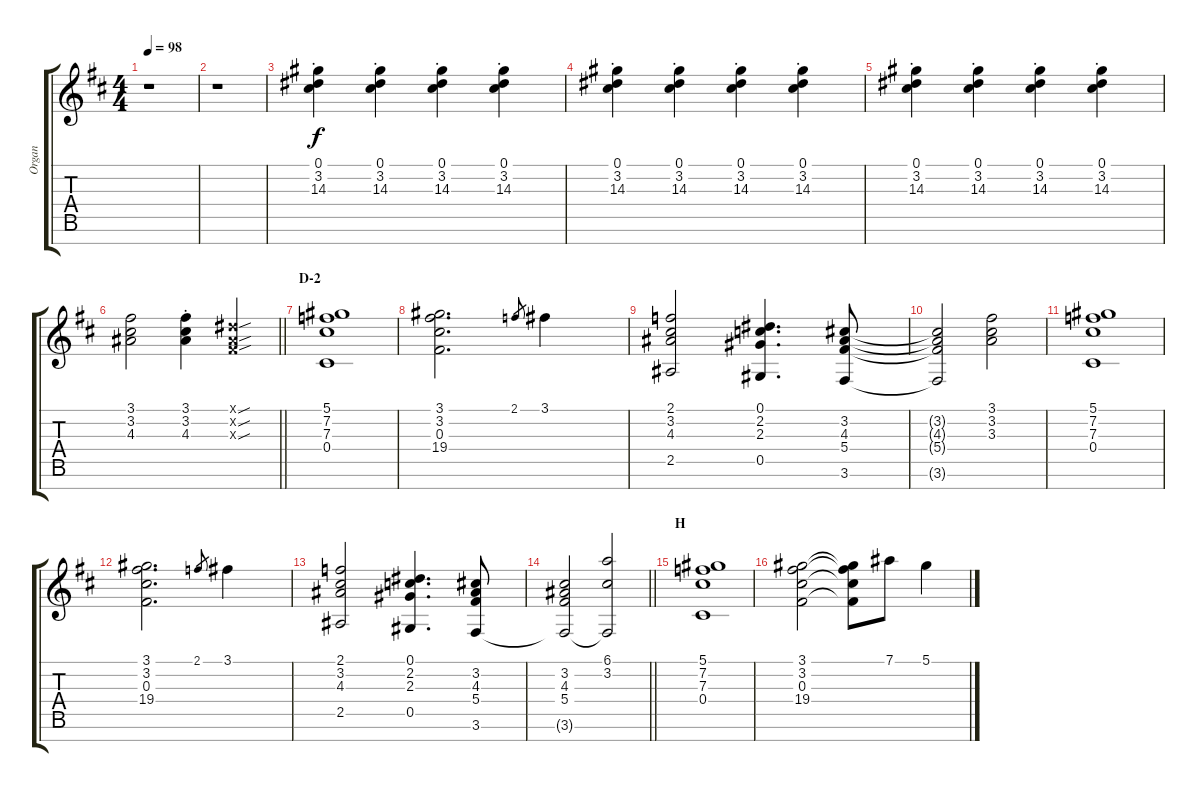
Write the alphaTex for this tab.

\track ("Organ" "Organ") {instrument drawbarorgan}
\staff {score tabs}
\tuning (Eb5 Bb4 Gb4 Db4 Ab3 Eb3 Bb2) {hide}
\ts (4 4)
\tempo 98
\clef g2
\ks d
r.1{dy f} |
r.1 |
(0.1{st} 3.2{st} 14.3{st}).4 (0.1{st} 3.2{st} 14.3{st}).4 (0.1{st} 3.2{st} 14.3{st}).4 (0.1{st} 3.2{st} 14.3{st}).4 |
(0.1{st} 3.2{st} 14.3{st}).4 (0.1{st} 3.2{st} 14.3{st}).4 (0.1{st} 3.2{st} 14.3{st}).4 (0.1{st} 3.2{st} 14.3{st}).4 |
(0.1{st} 3.2{st} 14.3{st}).4 (0.1{st} 3.2{st} 14.3{st}).4 (0.1{st} 3.2{st} 14.3{st}).4 (0.1{st} 3.2{st} 14.3{st}).4 |
\barLineRight lightlight
(3.1 3.2 4.3).2 (3.1{st} 3.2{st} 4.3{st}).4 (0.1{sou x} 0.2{sou x} 0.3{sou x}).4 |
\section ("" "D-2")
(5.1 7.2 7.3 0.4).1 |
(3.1 3.2 0.3 19.4).2{d} 2.1.8{gr} 3.1.4 |
(2.1 3.2 4.3 2.5).2 (0.1 2.2 2.3 0.5).4{d} (3.2 4.3 5.4 3.6).8 |
(3.2{t} 4.3{t} 5.4{t} 3.6{t}).2 (3.1 3.2 3.3).2 |
(5.1 7.2 7.3 0.4).1 |
(3.1 3.2 0.3 19.4).2{d} 2.1.8{gr} 3.1.4 |
(2.1 3.2 4.3 2.5).2 (0.1 2.2 2.3 0.5).4{d} (3.2 4.3 5.4 3.6).8 |
\barLineRight lightlight
(3.2 4.3 5.4 3.6{t}).2 (6.1 3.2 3.6{t}).2 |
\section ("" "H")
(5.1 7.2 7.3 0.4).1 |
(3.1 3.2 0.3 19.4).2 (3.1{t} 3.2{t} 0.3{t} 19.4{t}).8 7.1.8 5.1.4
